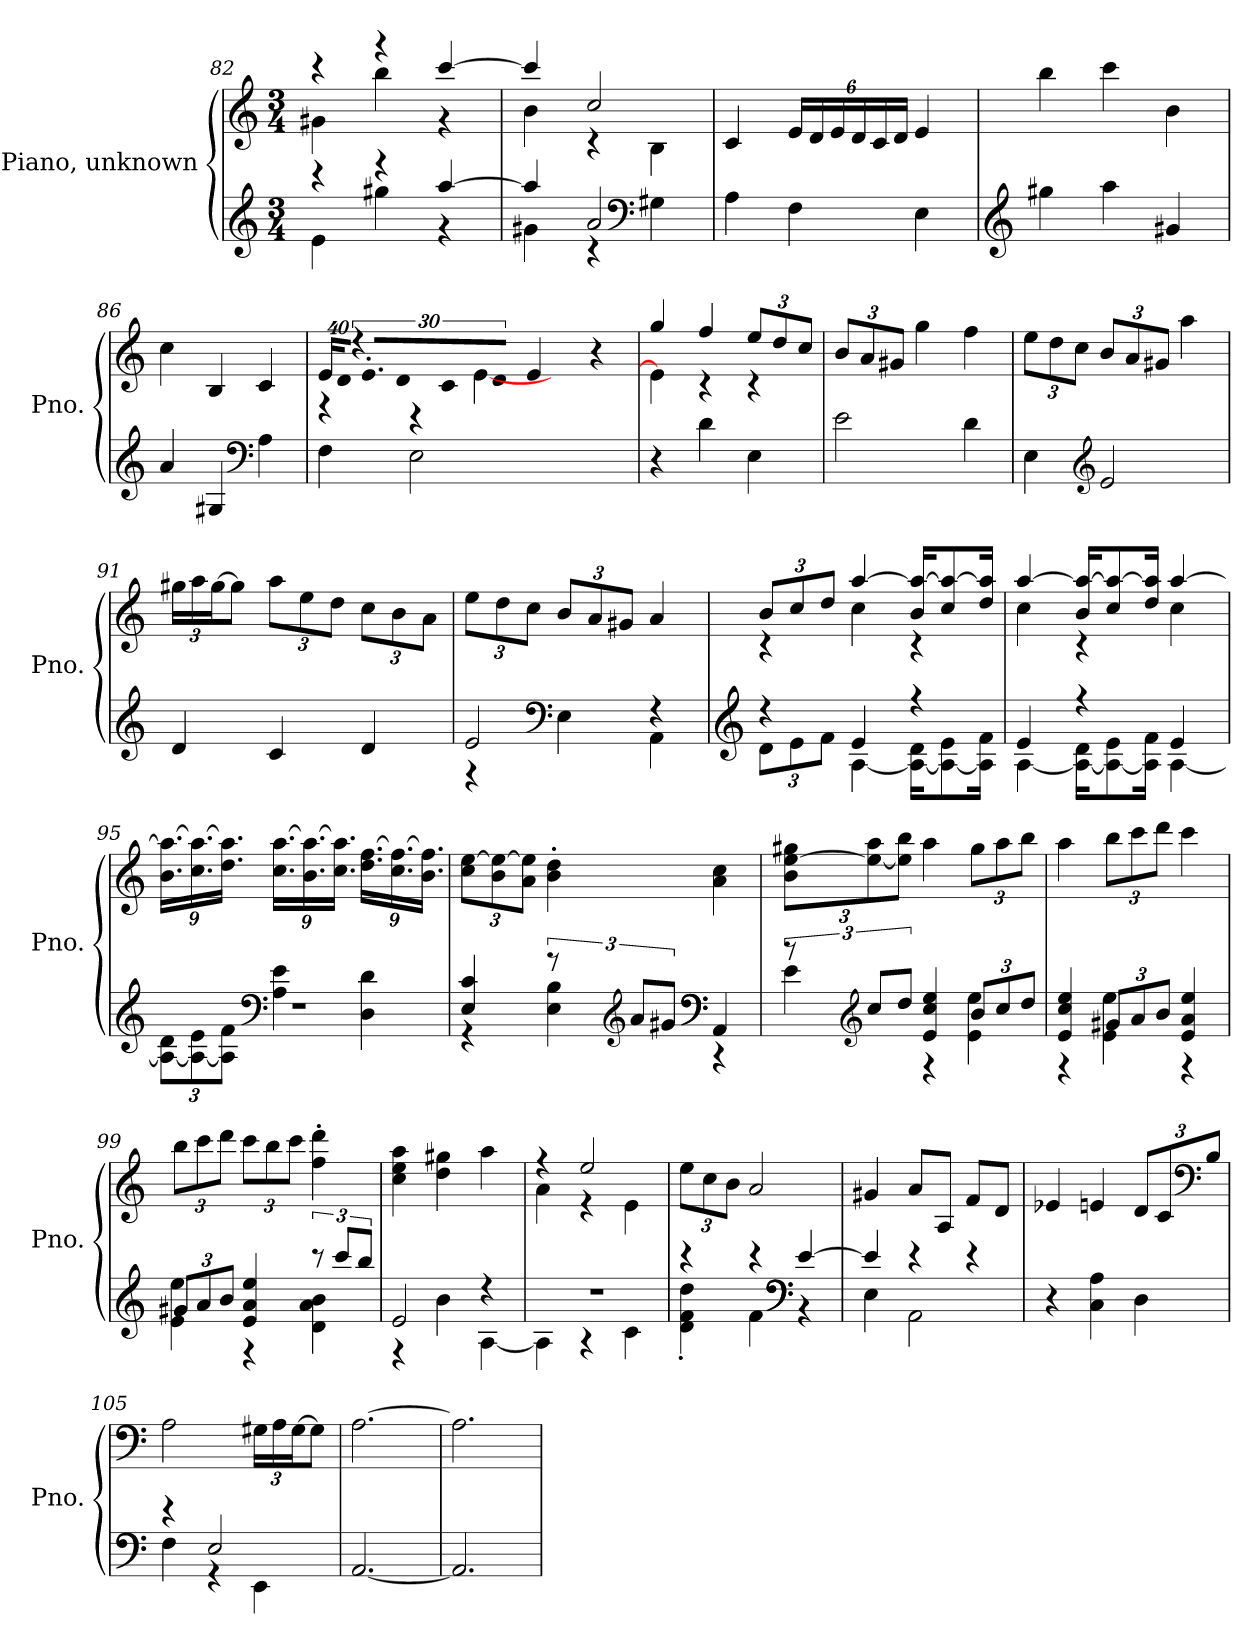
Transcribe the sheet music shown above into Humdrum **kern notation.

**kern	**kern
*part1	*part1
*staff2	*staff1
*I"Piano, unknown	*
*I'Pno.	*
*clefG2	*clefG2
*k[]	*k[]
*M3/4	*M3/4
=82	=82
*^	*^
4r	4e\	4r	4g#X\
4r	4gg#X\	4r	4bb\
[4aa/	4r	[4ccc/	4r
=83	=83	=83	=83
4aa/]	4g#X\	4ccc/]	4b\
2a/	4r	2cc/	4r
*clefF4	*	*	*
.	4G#X\	.	4B\
*v	*v	*	*
*	*v	*v
!!LO:LB:g=z
=84	=84
4A\	4c/
*	*Xbrackettup
4F\	24e/LL
.	24d/
.	24e/
.	24d/
.	24c/
.	24d/JJ
4E\	4e/
=85	=85
*clefG2	*
4gg#X\	4bb\
4aa\	4ccc\
4g#X/	4b\
=86	=86
4a/	4cc\
4G#X/	4B/
*clefF4	*
4A\	4c/
=87	=87
*	*brackettup
!	!LO:N:vis=32
*	*^
4F\	640%23e/LLL	4r
!	!LO:N:vis=32	!
.	640%23d/JJJ	.
!	!LO:N:vis=64	!
.	960%17r	.
!	!LO:N:vis=32.	!
.	1920%103e'/LLL	.
!	!LO:N:vis=32	!
.	640%23d/	.
!	!LO:N:vis=32	!
.	640%23c/	.
!	!LO:N:vis=32	!
.	640%23d/JJJ	.
2E\	.	4r
.	4e/	.
.	.	[4e\
.	4r	.
960ryy	.	960ryy
=88	=88	=88
4r	4gg/	4e\]
4d\	4ff/	4r
*	*Xbrackettup	*
4E\	12ee/L	4r
.	12dd/	.
.	12cc/J	.
*	*v	*v
=89	=89
2e\	12b/L
.	12a/
.	12g#X/J
.	4gg\
4d\	4ff\
!!LO:LB:g=z
=90	=90
4E\	12ee\L
.	12dd\
.	12cc\J
*clefG2	*
2e/	12b/L
.	12a/
.	12g#X/J
.	4aa\
=91	=91
4d/	24gg#X\LL
.	24aa\
.	[24gg#\J
.	8gg#\J]
4c/	12aa\L
.	12ee\
.	12dd\J
4d/	12cc\L
.	12b\
.	12a\J
=92	=92
*^	*
2e/	4r	12ee\L
.	.	12dd\
.	.	12cc\J
*clefF4	*	*
.	4E\	12b/L
.	.	12a/
.	.	12g#X/J
4r	4AA\	4a/
=93	=93	=93
*clefG2	*	*
*	*Xbrackettup	*
*	*	*^
4r	12d\L	12b/L	4r
.	12e\	12cc/	.
.	12f\J	12dd/J	.
4e/	[4A\	[4aa/	4cc\
4r	16A\_ 16d\KL	16b/ 16aa/_KL	4r
.	8A\_ 8e\	8cc/ 8aa/_	.
.	16A\] 16f\Jk	16dd/ 16aa/]Jk	.
!!LO:LB:g=z	!!
=94	=94	=94	=94
4e/	[4A\	[4aa/	4cc\
4r	16A\_ 16d\KL	16b/ 16aa/_KL	4r
.	8A\_ 8e\	8cc/ 8aa/_	.
.	16A\] 16f\Jk	16dd/ 16aa/]Jk	.
4e/	[4A\	[4aa/	4cc\
*	*	*v	*v
=95	=95	=95
2.r	12A\_ 12d\L	18.b\ 18.aa\_LL
.	12A\_ 12e\	18.cc\ 18.aa\_
.	12A\] 12f\J	18.dd\ 18.aa\]JJ
*clefF4	*	*
.	4A\ 4e\	18.cc\ [18.aa\LL
.	.	18.b\ 18.aa\_
.	.	18.cc\ 18.aa\]JJ
.	4D\ 4d\	18.dd\ [18.ff\LL
.	.	18.cc\ 18.ff\_
.	.	18.b\ 18.ff\]JJ
=96	=96	=96
4E/ 4c/	4r	12cc\ [12ee\L
.	.	12b\ 12ee\_
.	.	12a\ 12ee\]J
*brackettup	*	*
12r	4E\ 4B\	4b\' 4dd\'
*clefG2	*	*
12a/L	.	.
12g#X/J	.	.
*clefF4	*	*
4AA/	4r	4a\ 4cc\
!!LO:LB:g=z
=97	=97	=97
12r	4e\	12b\ [12ee\ 12gg#X\L
*clefG2	*	*
12cc/L	.	12ee\_ 12aa\
12dd/J	.	12ee\] 12bb\J
4e/ 4cc/ 4ee/	4r	4aa\
*Xbrackettup	*	*
12b/L	4e\ 4ee\	12gg#\L
12cc/	.	12aa\
12dd/J	.	12bb\J
=98	=98	=98
4e/ 4cc/ 4ee/	4r	4aa\
12g#X/L	4e\ 4ee\	12bb\L
12a/	.	12ccc\
12b/J	.	12ddd\J
4e/ 4a/ 4ee/	4r	4ccc\
=99	=99	=99
12g#X/L	4e\ 4ee\	12bb\L
12a/	.	12ccc\
12b/J	.	12ddd\J
4e/ 4a/ 4ee/	4r	12ccc\L
.	.	12bb\
.	.	12ccc\J
*brackettup	*	*
12r	4d\ 4a\ 4b\	4ff\' 4ddd\'
12ccc/L	.	.
12bb/J	.	.
=100	=100	=100
2e/	4r	4cc\ 4ee\ 4aa\
.	4b\	4dd\ 4gg#X\
4r	[4A\	4aa\
=101	=101	=101
*	*	*^
2.r	4A\]	4r	4a\
.	4r	2ee/	4r
.	4c\	.	4e\
*	*	*v	*v
!!LO:LB:g=z
=102	=102	=102
4r	4d\' 4f\' 4dd\'	12ee\L
.	.	12cc\
.	.	12b\J
4r	4f\	2a/
*clefF4	*	*
[4e/	4r	.
=103	=103	=103
4e/]	4E\	4g#X/
4r	2AA\	8a/L
.	.	8A/J
4r	.	8f/L
.	.	8d/J
*v	*v	*
=104	=104
4r	4e-X/
4C\ 4A\	4en/
4D\	12d/L
.	12c/
*	*clefF4
.	12B/J
=105	=105
*^	*
4r	4F\	2A\
2E/	4r	.
.	4EE\	24G#X\LL
.	.	24A\
.	.	[24G#\J
.	.	8G#\J]
*v	*v	*
=106	=106
[2.AA/	[2.A\
=107	=107
2.AA/]	2.A\]
=	=
*-	*-
